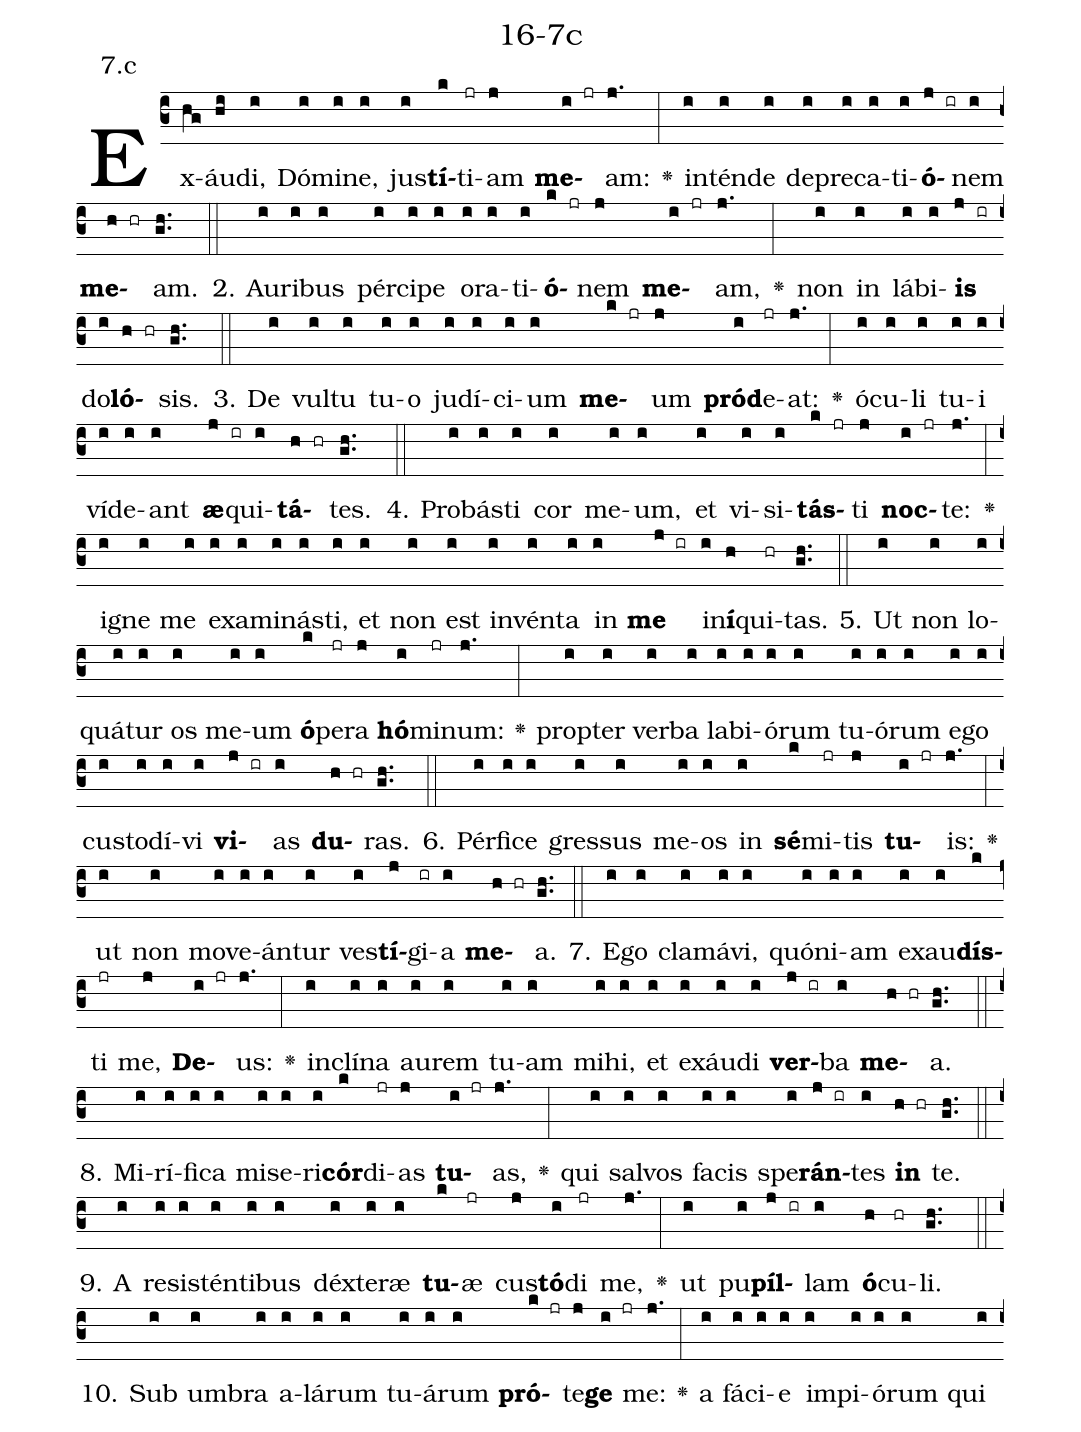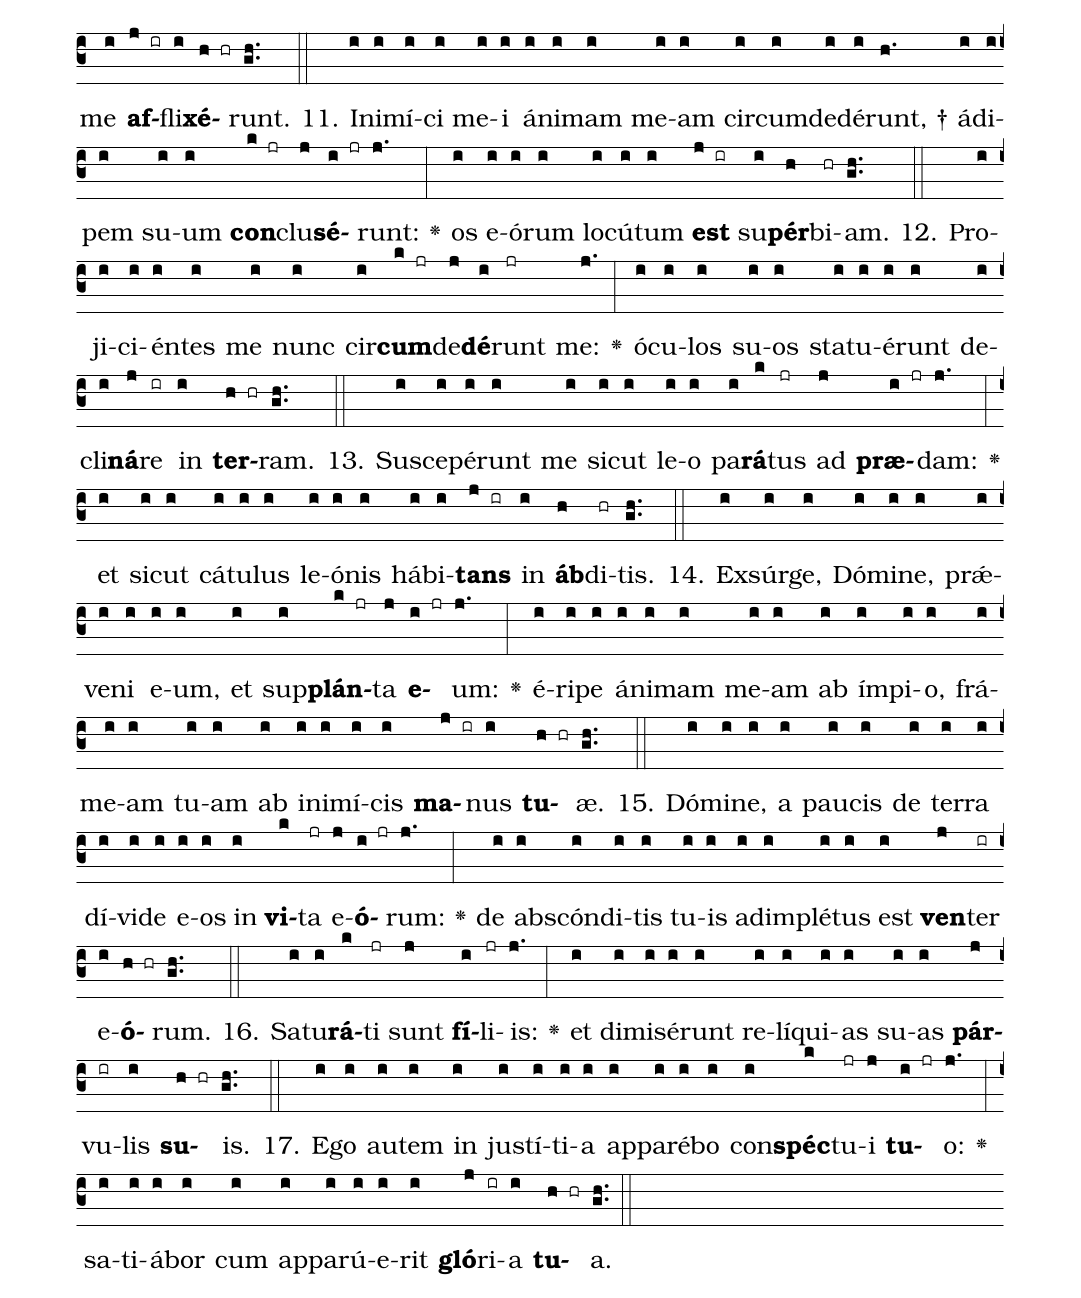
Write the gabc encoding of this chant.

name: 16-7c;
annotation: 7.c;
%%
(c3)Ex(hg)áu(hi)di,(i) Dó(i)mi(i)ne,(i) jus(i)<b>tí</b>(k)ti(jr)am(j) <b>me</b>(i jr)am:(j.) <v>\greheightstar</v>(:) in(i)tén(i)de(i) de(i)pre(i)ca(i)ti(i)<b>ó</b>(j ir)nem(i) <b>me</b>(h hr)am.(gh..) (::)
2. Au(i)ri(i)bus(i) pér(i)ci(i)pe(i) o(i)ra(i)ti(i)<b>ó</b>(k jr)nem(j) <b>me</b>(i jr)am,(j.) <v>\greheightstar</v>(:) non(i) in(i) lá(i)bi(i)<b>is</b>(j ir) do(i)<b>ló</b>(h hr)sis.(gh..) (::)
3. De(i) vul(i)tu(i) tu(i)o(i) ju(i)dí(i)ci(i)um(i) <b>me</b>(k jr)um(j) <b>pród</b>(i)e(jr)at:(j.) <v>\greheightstar</v>(:) ó(i)cu(i)li(i) tu(i)i(i) ví(i)de(i)ant(i) <b>æ</b>(j ir)qui(i)<b>tá</b>(h hr)tes.(gh..) (::)
4. Pro(i)bás(i)ti(i) cor(i) me(i)um,(i) et(i) vi(i)si(i)<b>tás</b>(k jr)ti(j) <b>noc</b>(i jr)te:(j.) <v>\greheightstar</v>(:) i(i)gne(i) me(i) ex(i)a(i)mi(i)nás(i)ti,(i) et(i) non(i) est(i) in(i)vén(i)ta(i) in(i) <b>me</b>(j ir) in(i)<b>í</b>(h)qui(hr)tas.(gh..) (::)
5. Ut(i) non(i) lo(i)quá(i)tur(i) os(i) me(i)um(i) <b>ó</b>(k)pe(jr)ra(j) <b>hó</b>(i)mi(jr)num:(j.) <v>\greheightstar</v>(:) prop(i)ter(i) ver(i)ba(i) la(i)bi(i)ó(i)rum(i) tu(i)ó(i)rum(i) e(i)go(i) cus(i)to(i)dí(i)vi(i) <b>vi</b>(j ir)as(i) <b>du</b>(h hr)ras.(gh..) (::)
6. Pér(i)fi(i)ce(i) gres(i)sus(i) me(i)os(i) in(i) <b>sé</b>(k)mi(jr)tis(j) <b>tu</b>(i jr)is:(j.) <v>\greheightstar</v>(:) ut(i) non(i) mo(i)ve(i)án(i)tur(i) ves(i)<b>tí</b>(j)gi(ir)a(i) <b>me</b>(h hr)a.(gh..) (::)
7. E(i)go(i) cla(i)má(i)vi,(i) quón(i)i(i)am(i) ex(i)au(i)<b>dís</b>(k)ti(jr) me,(j) <b>De</b>(i jr)us:(j.) <v>\greheightstar</v>(:) in(i)clí(i)na(i) au(i)rem(i) tu(i)am(i) mi(i)hi,(i) et(i) ex(i)áu(i)di(i) <b>ver</b>(j ir)ba(i) <b>me</b>(h hr)a.(gh..) (::)
8. Mi(i)rí(i)fi(i)ca(i) mi(i)se(i)ri(i)<b>cór</b>(k)di(jr)as(j) <b>tu</b>(i jr)as,(j.) <v>\greheightstar</v>(:) qui(i) sal(i)vos(i) fa(i)cis(i) spe(i)<b>rán</b>(j ir)tes(i) <b>in</b>(h hr) te.(gh..) (::)
9. A(i) re(i)sis(i)tén(i)ti(i)bus(i) déx(i)te(i)ræ(i) <b>tu</b>(k)æ(jr) cus(j)<b>tó</b>(i)di(jr) me,(j.) <v>\greheightstar</v>(:) ut(i) pu(i)<b>píl</b>(j ir)lam(i) <b>ó</b>(h)cu(hr)li.(gh..) (::)
10. Sub(i) um(i)bra(i) a(i)lá(i)rum(i) tu(i)á(i)rum(i) <b>pró</b>(k jr)te(j)<b>ge</b>(i jr) me:(j.) <v>\greheightstar</v>(:) a(i) fá(i)ci(i)e(i) im(i)pi(i)ó(i)rum(i) qui(i) me(i) <b>af</b>(j ir)fli(i)<b>xé</b>(h hr)runt.(gh..) (::)
11. In(i)i(i)mí(i)ci(i) me(i)i(i) á(i)ni(i)mam(i) me(i)am(i) cir(i)cum(i)de(i)dé(i)runt, †(h.) á(i)di(i)pem(i) su(i)um(i) <b>con</b>(k jr)clu(j)<b>sé</b>(i jr)runt:(j.) <v>\greheightstar</v>(:) os(i) e(i)ó(i)rum(i) lo(i)cú(i)tum(i) <b>est</b>(j ir) su(i)<b>pér</b>(h)bi(hr)am.(gh..) (::)
12. Pro(i)ji(i)ci(i)én(i)tes(i) me(i) nunc(i) cir(i)<b>cum</b>(k jr)de(j)<b>dé</b>(i)runt(jr) me:(j.) <v>\greheightstar</v>(:) ó(i)cu(i)los(i) su(i)os(i) sta(i)tu(i)é(i)runt(i) de(i)cli(i)<b>ná</b>(j)re(ir) in(i) <b>ter</b>(h hr)ram.(gh..) (::)
13. Su(i)sce(i)pé(i)runt(i) me(i) sic(i)ut(i) le(i)o(i) pa(i)<b>rá</b>(k)tus(jr) ad(j) <b>præ</b>(i jr)dam:(j.) <v>\greheightstar</v>(:) et(i) sic(i)ut(i) cá(i)tu(i)lus(i) le(i)ó(i)nis(i) há(i)bi(i)<b>tans</b>(j ir) in(i) <b>áb</b>(h)di(hr)tis.(gh..) (::)
14. Ex(i)súr(i)ge,(i) Dó(i)mi(i)ne,(i) prǽ(i)ve(i)ni(i) e(i)um,(i) et(i) sup(i)<b>plán</b>(k jr)ta(j) <b>e</b>(i jr)um:(j.) <v>\greheightstar</v>(:) é(i)ri(i)pe(i) á(i)ni(i)mam(i) me(i)am(i) ab(i) ím(i)pi(i)o,(i) frá(i)me(i)am(i) tu(i)am(i) ab(i) in(i)i(i)mí(i)cis(i) <b>ma</b>(j ir)nus(i) <b>tu</b>(h hr)æ.(gh..) (::)
15. Dó(i)mi(i)ne,(i) a(i) pau(i)cis(i) de(i) ter(i)ra(i) dí(i)vi(i)de(i) e(i)os(i) in(i) <b>vi</b>(k)ta(jr) e(j)<b>ó</b>(i jr)rum:(j.) <v>\greheightstar</v>(:) de(i) abs(i)cón(i)di(i)tis(i) tu(i)is(i) ad(i)im(i)plé(i)tus(i) est(i) <b>ven</b>(j)ter(ir) e(i)<b>ó</b>(h hr)rum.(gh..) (::)
16. Sa(i)tu(i)<b>rá</b>(k)ti(jr) sunt(j) <b>fí</b>(i)li(jr)is:(j.) <v>\greheightstar</v>(:) et(i) di(i)mi(i)sé(i)runt(i) re(i)lí(i)qui(i)as(i) su(i)as(i) <b>pár</b>(j)vu(ir)lis(i) <b>su</b>(h hr)is.(gh..) (::)
17. E(i)go(i) au(i)tem(i) in(i) jus(i)tí(i)ti(i)a(i) ap(i)pa(i)ré(i)bo(i) con(i)<b>spéc</b>(k)tu(jr)i(j) <b>tu</b>(i jr)o:(j.) <v>\greheightstar</v>(:) sa(i)ti(i)á(i)bor(i) cum(i) ap(i)pa(i)rú(i)e(i)rit(i) <b>gló</b>(j)ri(ir)a(i) <b>tu</b>(h hr)a.(gh..) (::)
